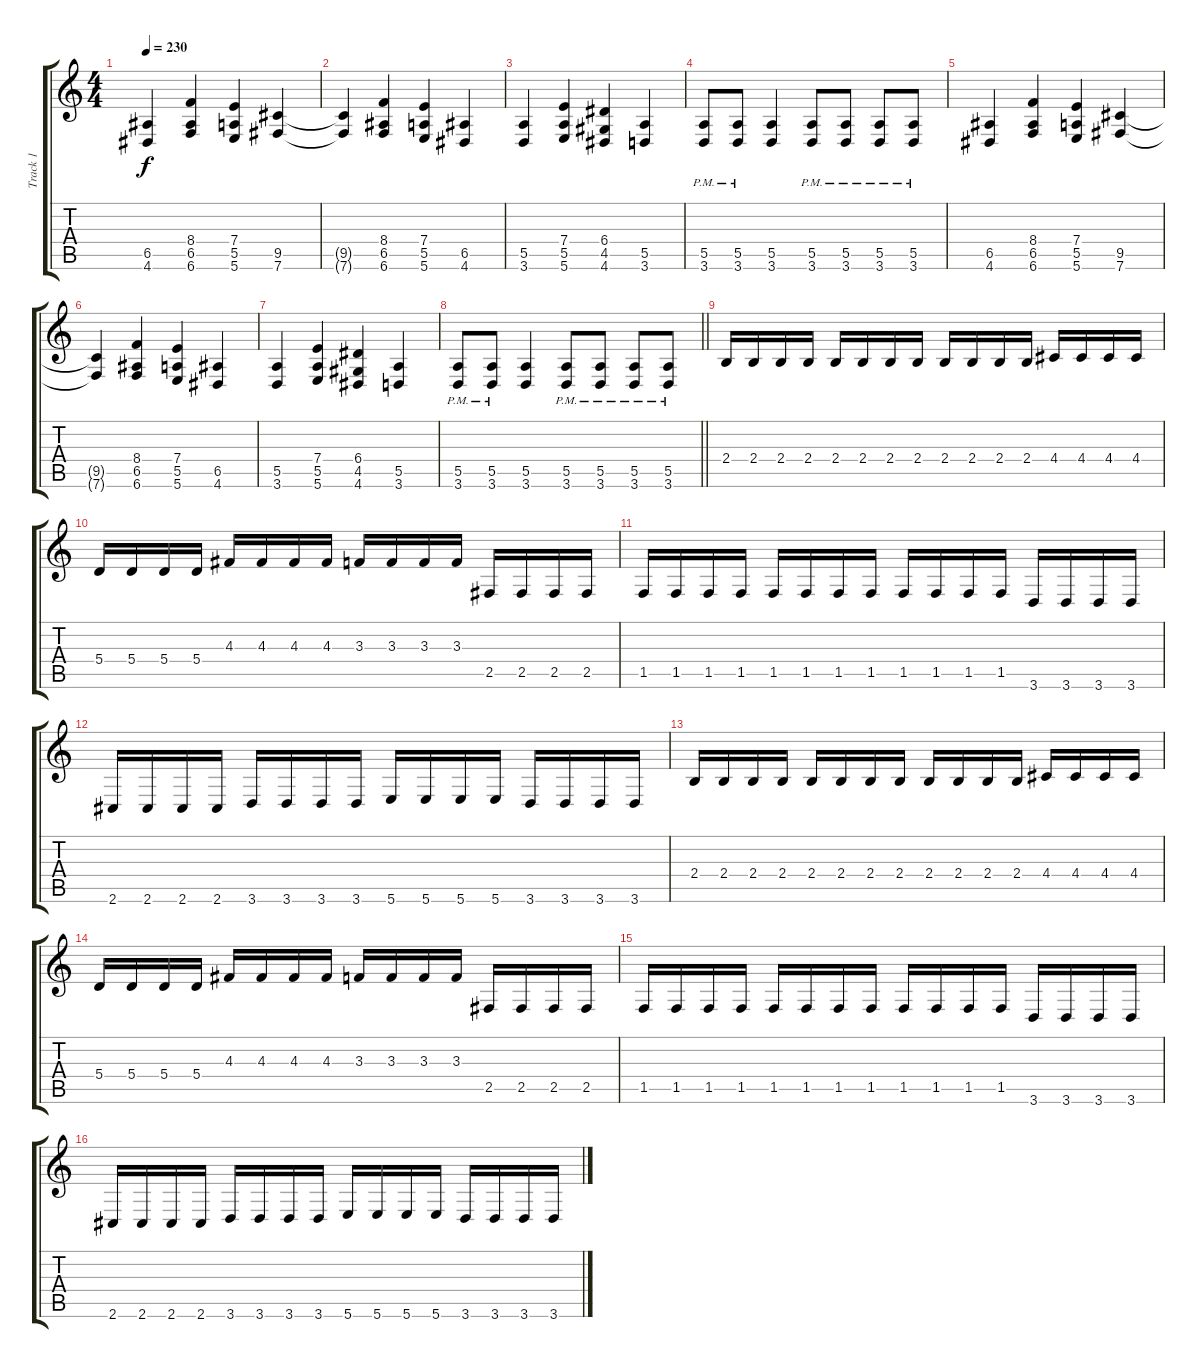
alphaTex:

\track ("Track 1" "Track 1") {instrument distortionguitar}
\staff {score tabs}
\tuning (B3 Gb3 D3 A2 E2 B1) {hide}
\ts (4 4)
\tempo 230
\clef g2
\ks c
(6.5 4.6).4{dy f} (8.4 6.5 6.6).4 (7.4 5.5 5.6).4 (9.5 7.6).4 |
(9.5{t} 7.6{t}).4 (8.4 6.5 6.6).4 (7.4 5.5 5.6).4 (6.5 4.6).4 |
(5.5 3.6).4 (7.4 5.5 5.6).4 (6.4 4.5 4.6).4 (5.5 3.6).4 |
(5.5{pm} 3.6{pm}).8 (5.5{pm} 3.6{pm}).8 (5.5 3.6).4 (5.5{pm} 3.6{pm}).8 (5.5{pm} 3.6{pm}).8 (5.5{pm} 3.6{pm}).8 (5.5{pm} 3.6{pm}).8 |
(6.5 4.6).4 (8.4 6.5 6.6).4 (7.4 5.5 5.6).4 (9.5 7.6).4 |
(9.5{t} 7.6{t}).4 (8.4 6.5 6.6).4 (7.4 5.5 5.6).4 (6.5 4.6).4 |
(5.5 3.6).4 (7.4 5.5 5.6).4 (6.4 4.5 4.6).4 (5.5 3.6).4 |
\barLineRight lightlight
(5.5{pm} 3.6{pm}).8 (5.5{pm} 3.6{pm}).8 (5.5 3.6).4 (5.5{pm} 3.6{pm}).8 (5.5{pm} 3.6{pm}).8 (5.5{pm} 3.6{pm}).8 (5.5{pm} 3.6{pm}).8 |
2.4.16 2.4.16 2.4.16 2.4.16 2.4.16 2.4.16 2.4.16 2.4.16 2.4.16 2.4.16 2.4.16 2.4.16 4.4.16 4.4.16 4.4.16 4.4.16 |
5.4.16 5.4.16 5.4.16 5.4.16 4.3.16 4.3.16 4.3.16 4.3.16 3.3.16 3.3.16 3.3.16 3.3.16 2.5.16 2.5.16 2.5.16 2.5.16 |
1.5.16 1.5.16 1.5.16 1.5.16 1.5.16 1.5.16 1.5.16 1.5.16 1.5.16 1.5.16 1.5.16 1.5.16 3.6.16 3.6.16 3.6.16 3.6.16 |
2.6.16 2.6.16 2.6.16 2.6.16 3.6.16 3.6.16 3.6.16 3.6.16 5.6.16 5.6.16 5.6.16 5.6.16 3.6.16 3.6.16 3.6.16 3.6.16 |
2.4.16 2.4.16 2.4.16 2.4.16 2.4.16 2.4.16 2.4.16 2.4.16 2.4.16 2.4.16 2.4.16 2.4.16 4.4.16 4.4.16 4.4.16 4.4.16 |
5.4.16 5.4.16 5.4.16 5.4.16 4.3.16 4.3.16 4.3.16 4.3.16 3.3.16 3.3.16 3.3.16 3.3.16 2.5.16 2.5.16 2.5.16 2.5.16 |
1.5.16 1.5.16 1.5.16 1.5.16 1.5.16 1.5.16 1.5.16 1.5.16 1.5.16 1.5.16 1.5.16 1.5.16 3.6.16 3.6.16 3.6.16 3.6.16 |
2.6.16 2.6.16 2.6.16 2.6.16 3.6.16 3.6.16 3.6.16 3.6.16 5.6.16 5.6.16 5.6.16 5.6.16 3.6.16 3.6.16 3.6.16 3.6.16
